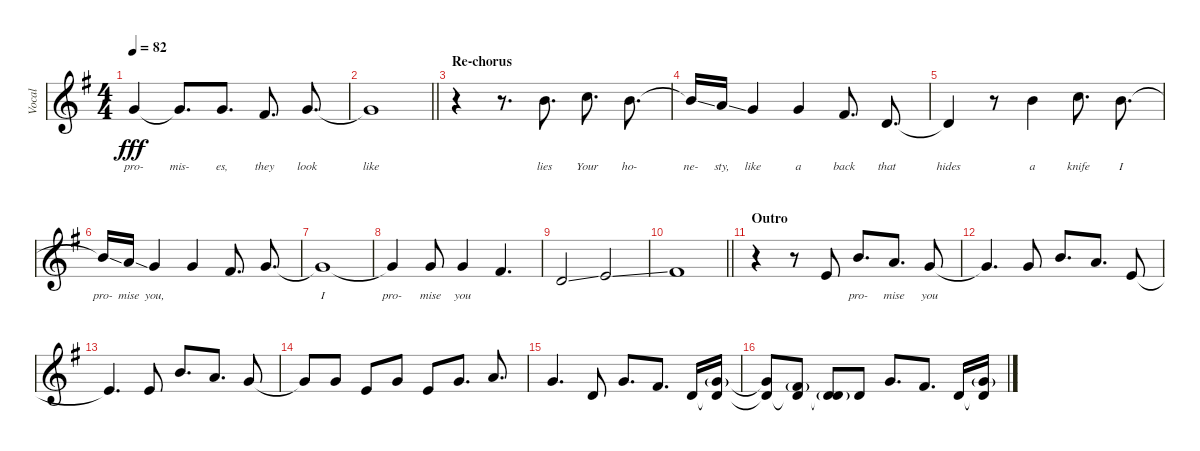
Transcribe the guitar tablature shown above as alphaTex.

\track ("Vocal" "Vocal") {instrument fretlessbass}
\staff {score}
\tuning (E4 B3 G3 D3 A2 D2) {hide}
\ts (4 4)
\tempo 82
\clef g2
\ks g
0.3{t}.4{lyrics (0 "pro-") lyrics (1 "") lyrics (2 "") lyrics (3 "") lyrics (4 "") dy fff} 0.3{t}.8{d lyrics (0 "mis-") lyrics (1 "") lyrics (2 "") lyrics (3 "") lyrics (4 "")} 0.3.8{d lyrics (0 "es,") lyrics (1 "") lyrics (2 "") lyrics (3 "") lyrics (4 "")} 4.4.8{d lyrics (0 "they") lyrics (1 "") lyrics (2 "") lyrics (3 "") lyrics (4 "")} 0.3.8{d lyrics (0 "look") lyrics (1 "") lyrics (2 "") lyrics (3 "") lyrics (4 "")} |
\barLineRight lightlight
0.3{t}.1{lyrics (0 "like") lyrics (1 "") lyrics (2 "") lyrics (3 "") lyrics (4 "")} |
\section ("" "Re-chorus")
r.4 r.8{d} 4.3.8{d lyrics (0 "lies") lyrics (1 "") lyrics (2 "") lyrics (3 "") lyrics (4 "")} 5.3.8{d lyrics (0 "Your") lyrics (1 "") lyrics (2 "") lyrics (3 "") lyrics (4 "")} 4.3.8{d lyrics (0 "ho-") lyrics (1 "") lyrics (2 "") lyrics (3 "") lyrics (4 "")} |
4.3{ss t}.16{lyrics (0 "ne-") lyrics (1 "") lyrics (2 "") lyrics (3 "") lyrics (4 "")} 2.3{ss}.16{lyrics (0 "sty,") lyrics (1 "") lyrics (2 "") lyrics (3 "") lyrics (4 "")} 0.3.4{lyrics (0 "like") lyrics (1 "") lyrics (2 "") lyrics (3 "") lyrics (4 "")} 5.4.4{lyrics (0 "a") lyrics (1 "") lyrics (2 "") lyrics (3 "") lyrics (4 "")} 4.4.8{d lyrics (0 "back") lyrics (1 "") lyrics (2 "") lyrics (3 "") lyrics (4 "")} 0.4.8{d lyrics (0 "that") lyrics (1 "") lyrics (2 "") lyrics (3 "") lyrics (4 "")} |
0.4{t}.4{lyrics (0 "hides") lyrics (1 "") lyrics (2 "") lyrics (3 "") lyrics (4 "")} r.8 4.3.4{lyrics (0 "a") lyrics (1 "") lyrics (2 "") lyrics (3 "") lyrics (4 "")} 5.3.8{d lyrics (0 "knife") lyrics (1 "") lyrics (2 "") lyrics (3 "") lyrics (4 "")} 4.3.8{d lyrics (0 "I") lyrics (1 "") lyrics (2 "") lyrics (3 "") lyrics (4 "")} |
4.3{ss t}.16{lyrics (0 "pro-") lyrics (1 "") lyrics (2 "") lyrics (3 "") lyrics (4 "")} 2.3{ss}.16{lyrics (0 "mise") lyrics (1 "") lyrics (2 "") lyrics (3 "") lyrics (4 "")} 0.3.4{lyrics (0 "you,") lyrics (1 "") lyrics (2 "") lyrics (3 "") lyrics (4 "")} 5.4.4{lyrics (0 "") lyrics (1 "") lyrics (2 "") lyrics (3 "") lyrics (4 "")} 4.4.8{d lyrics (0 "") lyrics (1 "") lyrics (2 "") lyrics (3 "") lyrics (4 "")} 5.4.8{d lyrics (0 "") lyrics (1 "") lyrics (2 "") lyrics (3 "") lyrics (4 "")} |
5.4{t}.1{lyrics (0 "I") lyrics (1 "") lyrics (2 "") lyrics (3 "") lyrics (4 "")} |
5.4{t}.4{lyrics (0 "pro-") lyrics (1 "") lyrics (2 "") lyrics (3 "") lyrics (4 "")} 5.4.8{lyrics (0 "mise") lyrics (1 "") lyrics (2 "") lyrics (3 "") lyrics (4 "")} 5.4.4{lyrics (0 "you") lyrics (1 "") lyrics (2 "") lyrics (3 "") lyrics (4 "")} 4.4.4{d lyrics (0 "") lyrics (1 "") lyrics (2 "") lyrics (3 "") lyrics (4 "")} |
0.4{ss}.2{lyrics (0 "") lyrics (1 "") lyrics (2 "") lyrics (3 "") lyrics (4 "")} 2.4{ss}.2{lyrics (0 "") lyrics (1 "") lyrics (2 "") lyrics (3 "") lyrics (4 "")} |
\barLineRight lightlight
4.4.1{lyrics (0 "") lyrics (1 "") lyrics (2 "") lyrics (3 "") lyrics (4 "")} |
\section ("" "Outro")
r.4 r.8 2.4.8{lyrics (0 "") lyrics (1 "") lyrics (2 "") lyrics (3 "") lyrics (4 "")} 0.2.8{d lyrics (0 "pro-") lyrics (1 "") lyrics (2 "") lyrics (3 "") lyrics (4 "")} 2.3.8{d lyrics (0 "mise") lyrics (1 "") lyrics (2 "") lyrics (3 "") lyrics (4 "")} 0.3.8{lyrics (0 "you") lyrics (1 "") lyrics (2 "") lyrics (3 "") lyrics (4 "")} |
0.3{t}.4{d} 0.3.8 0.2.8{d} 2.3.8{d} 2.4.8 |
2.4{t}.4{d} 2.4.8 0.2.8{d} 2.3.8{d} 0.3.8 |
0.3{t}.8 0.3.8 2.4.8 0.3.8 2.4.8 0.3.8{d} 2.3.8{d} |
0.3.4{d} 0.4.8 0.3.8{d} 4.4.8{d} 0.4.16 (0.4{t} 10.5{g}).16 |
(0.4{t} 10.5{t}).8 (0.4{t} 9.5{g}).8 (0.4{t} 5.5{g}).8 0.4.8 0.3.8{d} 4.4.8{d} 0.4.16 (0.4{t} 10.5{g}).16
